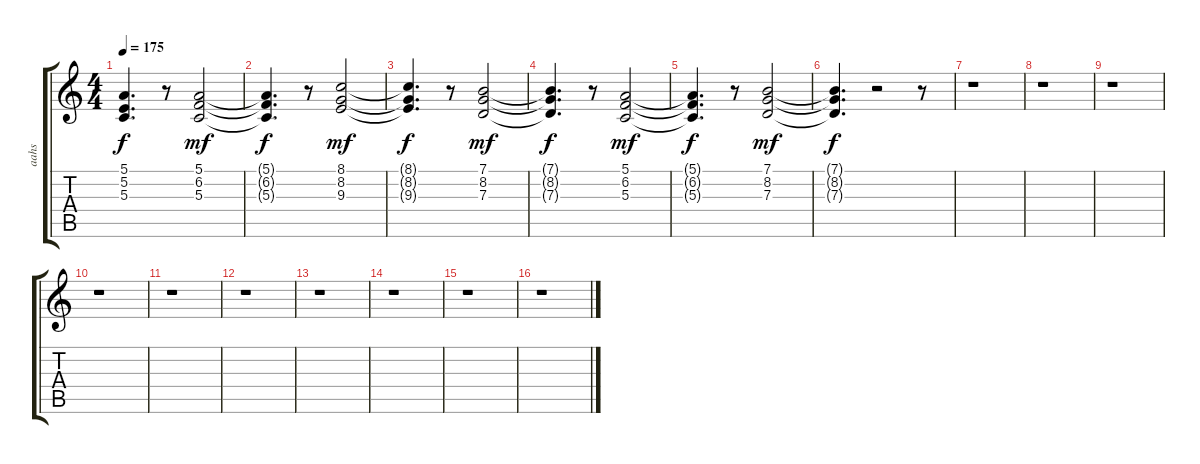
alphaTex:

\track ("aahs" "aahs") {instrument choiraahs}
\staff {score tabs}
\tuning (E4 B3 G3 D3 A2 E2) {hide}
\ts (4 4)
\tempo 175
\clef g2
\ks c
(5.1{t} 5.2{t} 5.3{t}).4{d dy f} r.8 (5.1 6.2 5.3).2{dy mf} |
(5.1{t} 6.2{t} 5.3{t}).4{d dy f} r.8 (8.1 8.2 9.3).2{dy mf} |
(8.1{t} 8.2{t} 9.3{t}).4{d dy f} r.8 (7.1 8.2 7.3).2{dy mf} |
(7.1{t} 8.2{t} 7.3{t}).4{d dy f} r.8 (5.1 6.2 5.3).2{dy mf} |
(5.1{t} 6.2{t} 5.3{t}).4{d dy f} r.8 (7.1 8.2 7.3).2{dy mf} |
(7.1{t} 8.2{t} 7.3{t}).4{d dy f} r.2 r.8 |
r.1 |
r.1 |
r.1 |
r.1 |
r.1 |
r.1 |
r.1 |
r.1 |
r.1 |
r.1
